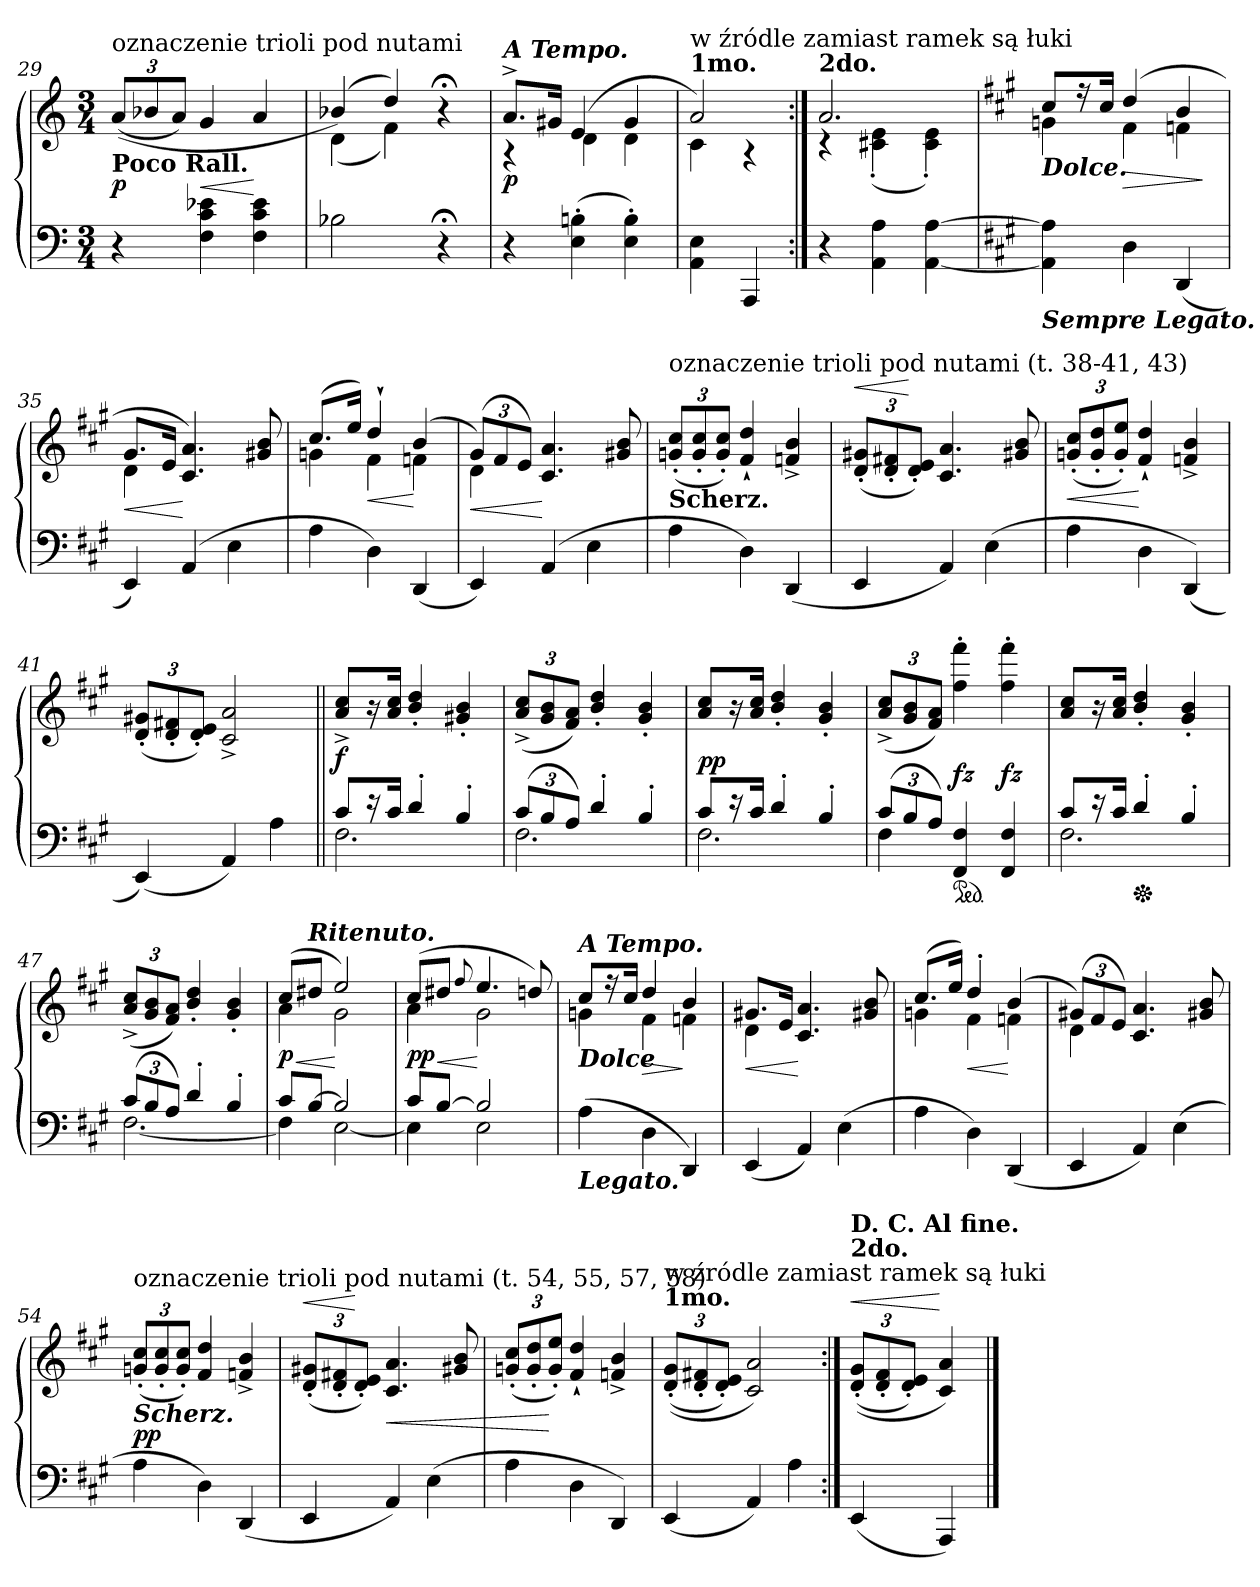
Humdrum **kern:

**kern	**kern	**dynam
*part1	*part1	*part1
*staff2	*staff1	*staff1/2
*clefF4	*clefG2	*
*k[]	*k[]	*
*a:	*a:	*
*M3/4	*M3/4	*
=29	=29	=29
!	!LO:TX:b:B:t=Poco Rall.	!
!	!LO:TX:a:t=oznaczenie trioli pod nutami	!
4r	(<(>12aL	p
.	12b-X	.
.	12aJ)	.
4F 4c 4e-X	4g	<
4F 4c 4e-	4a	[
=30	=30	=30
*	*^	*
2B-X	(>4b-X)	(<4d	.
.	4dd)	4f)	.
4r;<	4r;<	4ryy	.
=31	=31	=31	=31
!	!LO:TX:a:Bi:t=A Tempo.	!	!
4r	8.a^L	4r	p
.	16g#XJk	.	.
(>4E' 4Bn'	(>4e	4d	.
4E' 4B')	4g#	4d	.
=32	=32	=32	=32
!	!LO:TX:a:B:t=1mo.	!	!
!	!LO:TX:a:t=w źródle zamiast ramek są łuki	!	!
4AA\ 4E\	2a)	4c	.
4AAA	.	4r	.
=33:|!	=33:|!	=33:|!	=33:|!
!	!LO:TX:a:B:t=2do.	!	!
4r	2.a	4r	.
4AA 4A	.	(>4c#X'> 4e'>	.
[4AA [4A	.	4c#'> 4e'>)	.
=34	=34	=34	=34
*k[f#c#g#]	*k[f#c#g#]	*	*
!	!LO:TX:b:Bi:t=Dolce.	!	!
!LO:TX:b:Bi:t=Sempre Legato.	!	!	!
4AA] 4A]	8cc#L	4gn	.
.	16r	.	.
.	16cc#Jk	.	.
4D	(>4dd	4f#	>
(<4DD	4b	4fn	.
*	*v	*v	*
.	.	]
=35	=35	=35
*	*^	*
4EE)	8.g#L	4d	<
.	16eJk	.	.
(>4AA	4.c# 4.a)	2ryy	[
4E	.	.	.
.	8g#X 8b	.	.
=36	=36	=36	=36
4A	(>8.cc#L	4gn	.
.	16eeJk)	.	.
4D)	4dd`	4f#	<
(<4DD	(>4b	4fn	[
=37	=37	=37	=37
4EE)	(12g#L)	4d	<
.	12f#	.	.
.	12eJ)	.	.
(>4AA	4.c# 4.a	2ryy	[
4E	.	.	.
.	8g#X 8b	.	.
*	*v	*v	*
=38	=38	=38
!	!LO:TX:b:B:t=Scherz.	!
!	!LO:TX:a:t=oznaczenie trioli pod nutami (t. 38-41, 43)	!
4A	(<12gn' 12cc#'L	.
.	12g' 12cc#'	.
.	12g' 12cc#'J)	.
4D)	4f#` 4dd`	.
(<4DD	4fn^ 4b^	.
=39	=39	=39
!	!	!LO:HP:a
4EE	(<12d' 12g#X'L	<
.	12d' 12f#X'	.
.	12d' 12e'J)	[
4AA)	4.c# 4.a	.
(4E	.	.
.	8g#X 8b	.
=40	=40	=40
4A	(<12gn'/ 12cc#'/L	<
.	12g' 12dd'	.
.	12g' 12ee'J)	.
4D	4f#` 4dd`	[
(<4DD)	4fn^ 4b^	.
=41	=41	=41
(<4EE)	(<12d' 12g#X'L	.
.	12d' 12f#X'	.
.	12d' 12e'J)	.
4AA)	2c#^ 2a^	.
4A	.	.
=42||	=42||	=42||
*^	*	*
8c#L	2.F#	8a^/ 8cc#^/L	f
16r	.	16r	.
16c#Jk	.	16a 16cc#Jk	.
4d'<	.	4b'/ 4dd'/	.
4B'<	.	4g#X' 4b'	.
=43	=43	=43	=43
(12c#L	2.F#	(<12a^ 12cc#^L	.
12B	.	12g# 12b	.
12AJ)	.	12f# 12aJ)	.
4d'<	.	4b'/ 4dd'/	.
4B'<	.	4g#' 4b'	.
=44	=44	=44	=44
8c#L	2.F#	8a/ 8cc#/L	pp
16r	.	16r	.
16c#Jk	.	16a 16cc#Jk	.
4d'<	.	4b'/ 4dd'/	.
4B'<	.	4g#' 4b'	.
=45	=45	=45	=45
(>12c#L	4F#	(>12a^ 12cc#^L	.
12B	.	12g# 12b	.
12AJ)	.	12f# 12aJ)	.
*ped	*	*	*
4FF# 4F#	2ryy	4ff#' 4fff#'	fz
4FF# 4F#	.	4ff#' 4fff#'	fz
=46	=46	=46	=46
8c#L	2.F#	8a/ 8cc#/L	.
16r	.	16r	.
16c#Jk	.	16a 16cc#Jk	.
*Xped	*	*	*
4d'<	.	4b'/ 4dd'/	.
4B'<	.	4g#' 4b'	.
=47	=47	=47	=47
(>12c#L	[2.F#	(>12a^ 12cc#^L	.
12B	.	12g# 12b	.
12AJ)	.	12f# 12aJ)	.
4d'<	.	4b'/ 4dd'/	.
4B'<	.	4g#' 4b'	.
=48	=48	=48	=48
*	*	*^	*
8c#L	4F#]	(>8cc#L	4a	< p
!	!	!LO:TX:a:Bi:t=Ritenuto.	!	!
[8BJ	.	8dd#XJ	.	.
2B]	[2E	2ee)	2g#	[
=49	=49	=49	=49	=49
8c#L	4E]	(>8cc#L	4a	< pp
[8BJ	.	8dd#XJ	.	.
.	.	8qqff#/	.	.
2B]	2E	4.ee	2g#	[
.	.	8ddn)	.	.
*v	*v	*	*	*
=50	=50	=50	=50
!	!LO:TX:b:Bi:t=Dolce	!	!
!	!LO:TX:a:Bi:t=A Tempo.	!	!
!LO:TX:b:Bi:t=Legato.	!	!	!
(>4A	8cc#L	4gn	.
.	16r	.	.
.	16cc#Jk	.	.
4D	4dd	4f#	>
4DD)	4b	4fn	]
=51	=51	=51	=51
(<4EE	8.g#XL	4d	<
.	16eJk	.	.
4AA)	4.c# 4.a	2ryy	[
(>4E	.	.	.
.	8g#X 8b	.	.
=52	=52	=52	=52
4A	(>8.cc#L	4gn	.
.	16eeJk)	.	.
4D)	4dd'	4f#	<
(<4DD	(>4b	4fn	[
=53	=53	=53	=53
4EE	(>12g#XL)	4d	.
.	12f#	.	.
.	12eJ)	.	.
4AA)	4.c# 4.a	2ryy	.
(>4E	.	.	.
.	8g#X 8b	.	.
*	*v	*v	*
=54	=54	=54
!	!LO:TX:b:Bi:t=Scherz.	!
!	!LO:TX:a:t=oznaczenie trioli pod nutami (t. 54, 55, 57, 58)	!
4A	(<12gn' 12cc#'L	pp
.	12g' 12cc#'	.
.	12g' 12cc#'J)	.
4D)	4f# 4dd	.
(<4DD	4fn^> 4b^>	.
=55	=55	=55
!	!	!LO:HP:a
4EE	(<12d' 12g#X'L	<
.	12d' 12f#X'	.
.	12d' 12e'J)	[
4AA)	4.c# 4.a	<
(>4E	.	.
.	8g#X 8b	.
=56	=56	=56
4A	(>12gn'/ 12cc#'/L	.
.	12g' 12dd'	.
.	12g' 12ee'J)	[
4D	4f#` 4dd`	.
4DD)	4fn^>/ 4b^>/	.
=57	=57	=57
!	!LO:TX:a:B:t=1mo.	!
!	!LO:TX:a:t=w źródle zamiast ramek są łuki	!
(<4EE	(<(>12d' 12g#'L	.
.	12d' 12f#X'	.
.	12d' 12e'J)	.
4AA)	2c# 2a)	.
4A	.	.
=58:|!	=58:|!	=58:|!
!	!LO:TX:a:B:t=2do.	!
!	!LO:TX:a:B:t=D. C. Al fine.	!
!	!	!LO:HP:a
(<4EE	(<(>12d' 12g#'L	<
.	12d' 12f#'	.
.	12d' 12e'J)	.
4AAA)	4c# 4a)	[
==	==	==
*-	*-	*-
